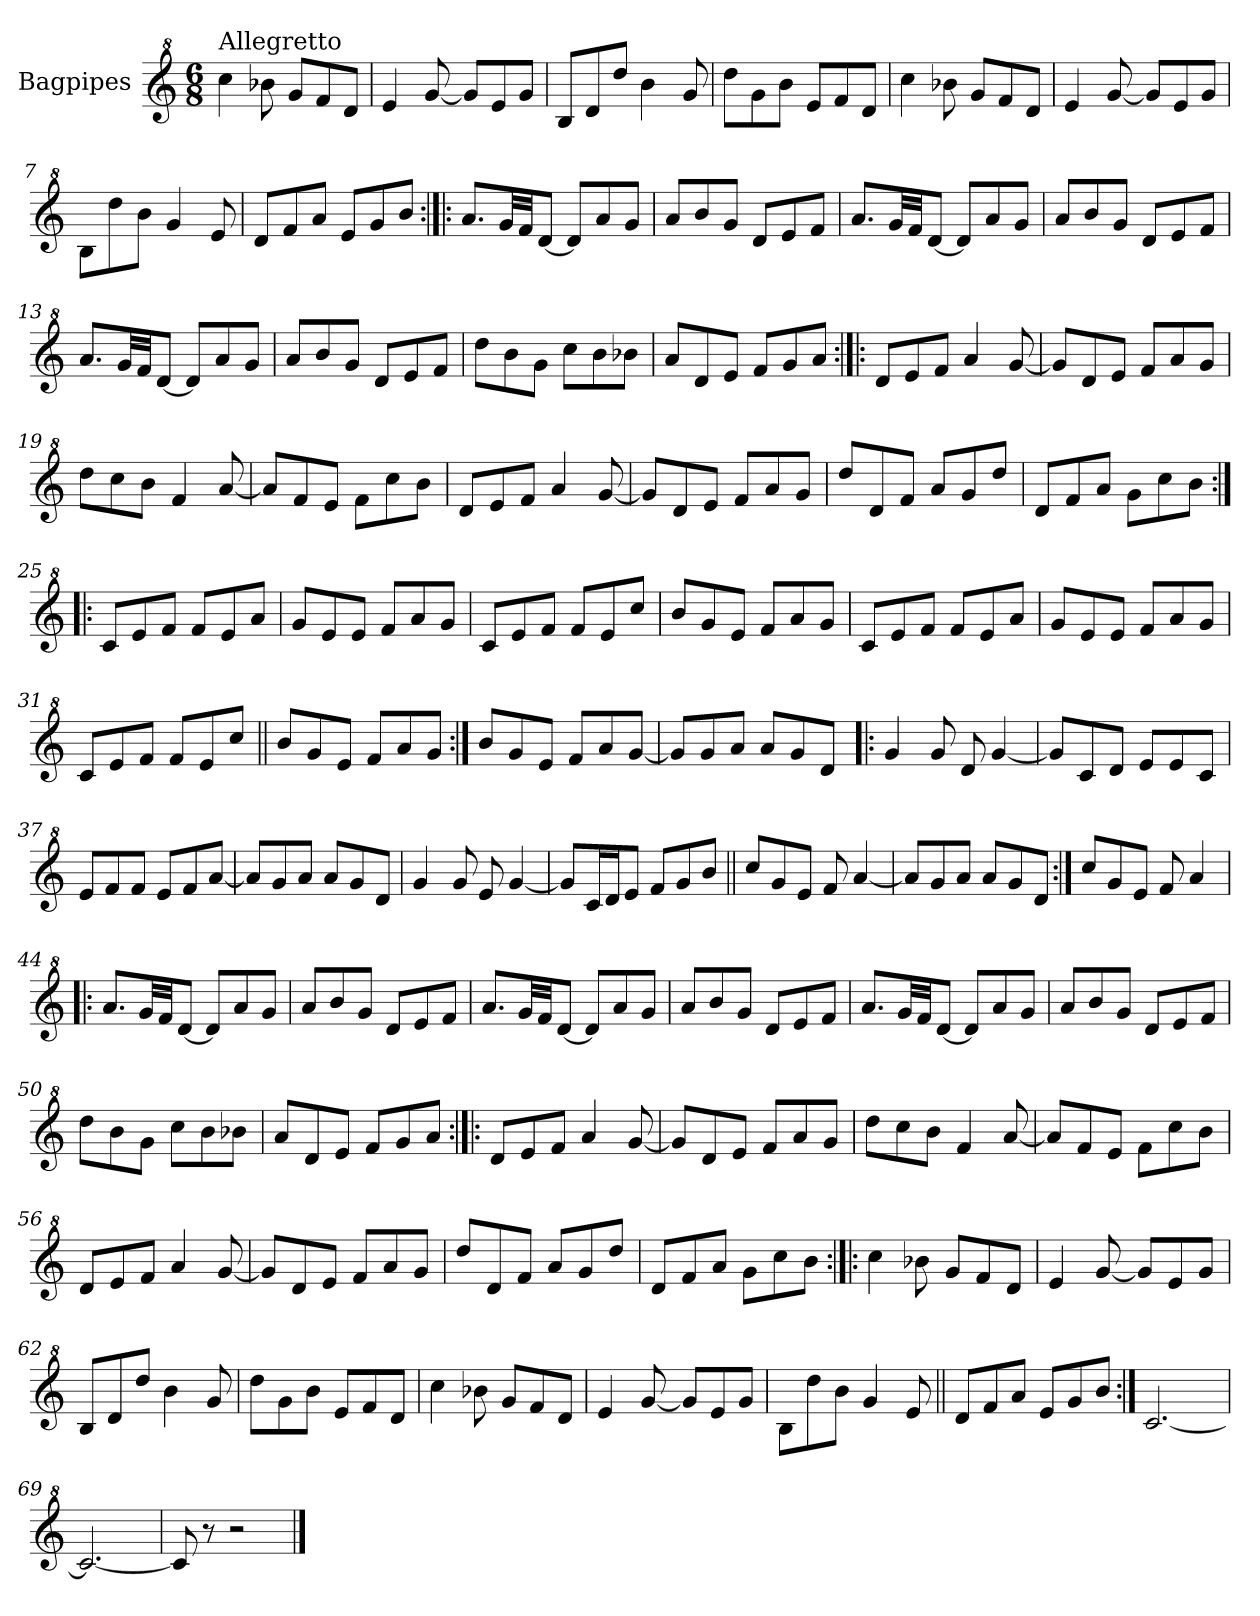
**kern
*part1
*staff1
*I"Bagpipes
*I'Bag
*clefG^2
*k[]
*C:
*M6/8
=1
!LO:TX:a:t=Allegretto
4ccc\
8bb-X\
8gg/L
8ff/
8dd/J
=2
4ee/
[8gg/
8gg/L]
8ee/
8gg/J
=3
8b/L
8dd/
8ddd/J
4bb\
8gg/
=4
8ddd\L
8gg\
8bb\J
8ee/L
8ff/
8dd/J
=5
4ccc\
8bb-X\
8gg/L
8ff/
8dd/J
=6
4ee/
[8gg/
8gg/L]
8ee/
8gg/J
=7
8b\L
8ddd\
8bb\J
4gg/
8ee/
!!LO:LB:g=z
=8
8dd/L
8ff/
8aa/J
8ee/L
8gg/
8bb/J
=9:|!|:
8.aa/L
32gg/LL
32ff/JJ
[8dd/J
8dd/L]
8aa/
8gg/J
=10
8aa/L
8bb/
8gg/J
8dd/L
8ee/
8ff/J
=11
8.aa/L
32gg/LL
32ff/JJ
[8dd/J
8dd/L]
8aa/
8gg/J
=12
8aa/L
8bb/
8gg/J
8dd/L
8ee/
8ff/J
=13
8.aa/L
32gg/LL
32ff/JJ
[8dd/J
8dd/L]
8aa/
8gg/J
!!LO:LB:g=z
=14
8aa/L
8bb/
8gg/J
8dd/L
8ee/
8ff/J
=15
8ddd\L
8bb\
8gg\J
8ccc\L
8bb\
8bb-X\J
=16
8aa/L
8dd/
8ee/J
8ff/L
8gg/
8aa/J
=17:|!|:
8dd/L
8ee/
8ff/J
4aa/
[8gg/
=18
8gg/L]
8dd/
8ee/J
8ff/L
8aa/
8gg/J
=19
8ddd\L
8ccc\
8bb\J
4ff/
[8aa/
!!LO:LB:g=z
=20
8aa/L]
8ff/
8ee/J
8ff\L
8ccc\
8bb\J
=21
8dd/L
8ee/
8ff/J
4aa/
[8gg/
=22
8gg/L]
8dd/
8ee/J
8ff/L
8aa/
8gg/J
=23
8ddd/L
8dd/
8ff/J
8aa/L
8gg/
8ddd/J
=24
8dd/L
8ff/
8aa/J
8gg\L
8ccc\
8bb\J
=25:|!|:
8cc/L
8ee/
8ff/J
8ff/L
8ee/
8aa/J
!!LO:LB:g=z
=26
8gg/L
8ee/
8ee/J
8ff/L
8aa/
8gg/J
=27
8cc/L
8ee/
8ff/J
8ff/L
8ee/
8ccc/J
=28
8bb/L
8gg/
8ee/J
8ff/L
8aa/
8gg/J
=29
8cc/L
8ee/
8ff/J
8ff/L
8ee/
8aa/J
=30
8gg/L
8ee/
8ee/J
8ff/L
8aa/
8gg/J
=31
8cc/L
8ee/
8ff/J
8ff/L
8ee/
8ccc/J
!!LO:LB:g=z
=32||
8bb/L
8gg/
8ee/J
8ff/L
8aa/
8gg/J
=33:|!
8bb/L
8gg/
8ee/J
8ff/L
8aa/
[8gg/J
=34
8gg/L]
8gg/
8aa/J
8aa/L
8gg/
8dd/J
=35!|:
4gg/
8gg/
8dd/
[4gg/
=36
8gg/L]
8cc/
8dd/J
8ee/L
8ee/
8cc/J
=37
8ee/L
8ff/
8ff/J
8ee/L
8ff/
[8aa/J
!!LO:LB:g=z
=38
8aa/L]
8gg/
8aa/J
8aa/L
8gg/
8dd/J
=39
4gg/
8gg/
8ee/
[4gg/
=40
8gg/L]
16cc/L
16dd/J
8ee/J
8ff/L
8gg/
8bb/J
=41||
8ccc/L
8gg/
8ee/J
8ff/
[4aa/
=42
8aa/L]
8gg/
8aa/J
8aa/L
8gg/
8dd/J
=43:|!
8ccc/L
8gg/
8ee/J
8ff/
4aa/
!!LO:LB:g=z
=44!|:
8.aa/L
32gg/LL
32ff/JJ
[8dd/J
8dd/L]
8aa/
8gg/J
=45
8aa/L
8bb/
8gg/J
8dd/L
8ee/
8ff/J
=46
8.aa/L
32gg/LL
32ff/JJ
[8dd/J
8dd/L]
8aa/
8gg/J
=47
8aa/L
8bb/
8gg/J
8dd/L
8ee/
8ff/J
=48
8.aa/L
32gg/LL
32ff/JJ
[8dd/J
8dd/L]
8aa/
8gg/J
=49
8aa/L
8bb/
8gg/J
8dd/L
8ee/
8ff/J
!!LO:LB:g=z
=50
8ddd\L
8bb\
8gg\J
8ccc\L
8bb\
8bb-X\J
=51
8aa/L
8dd/
8ee/J
8ff/L
8gg/
8aa/J
=52:|!|:
8dd/L
8ee/
8ff/J
4aa/
[8gg/
=53
8gg/L]
8dd/
8ee/J
8ff/L
8aa/
8gg/J
=54
8ddd\L
8ccc\
8bb\J
4ff/
[8aa/
=55
8aa/L]
8ff/
8ee/J
8ff\L
8ccc\
8bb\J
!!LO:PB:g=z
=56
8dd/L
8ee/
8ff/J
4aa/
[8gg/
=57
8gg/L]
8dd/
8ee/J
8ff/L
8aa/
8gg/J
=58
8ddd/L
8dd/
8ff/J
8aa/L
8gg/
8ddd/J
=59
8dd/L
8ff/
8aa/J
8gg\L
8ccc\
8bb\J
=60:|!|:
4ccc\
8bb-X\
8gg/L
8ff/
8dd/J
=61
4ee/
[8gg/
8gg/L]
8ee/
8gg/J
!!LO:LB:g=z
=62
8b/L
8dd/
8ddd/J
4bb\
8gg/
=63
8ddd\L
8gg\
8bb\J
8ee/L
8ff/
8dd/J
=64
4ccc\
8bb-X\
8gg/L
8ff/
8dd/J
=65
4ee/
[8gg/
8gg/L]
8ee/
8gg/J
=66
8b\L
8ddd\
8bb\J
4gg/
8ee/
=67||
8dd/L
8ff/
8aa/J
8ee/L
8gg/
8bb/J
=68:|!
[2.cc/
=69
2.cc/_
!!LO:LB:g=z
=70
8cc/]
8r
2r
==
*-
